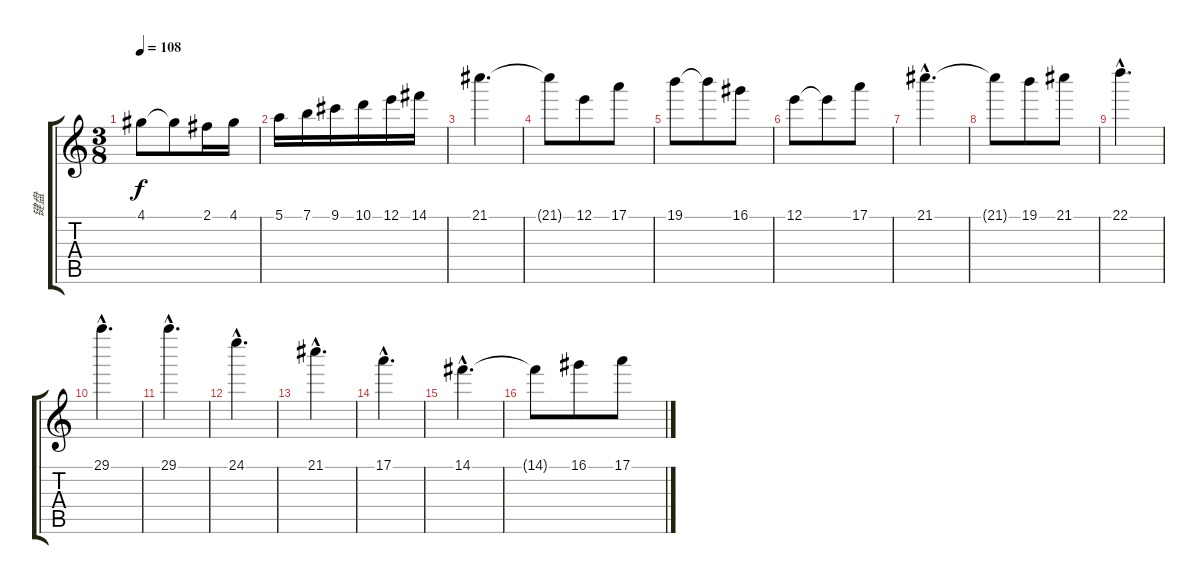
\track ("键盘" "键盘") {instrument acousticguitarnylon}
\staff {score tabs}
\tuning (E4 B3 G3 D3 A2 E2) {hide}
\ts (3 8)
\tempo 108
\clef g2
\ks c
4.1{t}.8{dy f} 4.1{t}.8 2.1.16 4.1.16 |
5.1.16 7.1.16 9.1.16 10.1.16 12.1.16 14.1.16 |
21.1.4{d} |
21.1{t}.8 12.1.8 17.1.8 |
19.1.8 19.1{t}.8 16.1.8 |
12.1.8 12.1{t}.8 17.1.8 |
21.1{hac}.4{d} |
21.1{t}.8 19.1.8 21.1.8 |
22.1{hac}.4{d} |
29.1{hac}.4{d} |
29.1{hac}.4{d} |
24.1{hac}.4{d} |
21.1{hac}.4{d} |
17.1{hac}.4{d} |
14.1{hac}.4{d} |
14.1{t}.8 16.1.8 17.1.8
